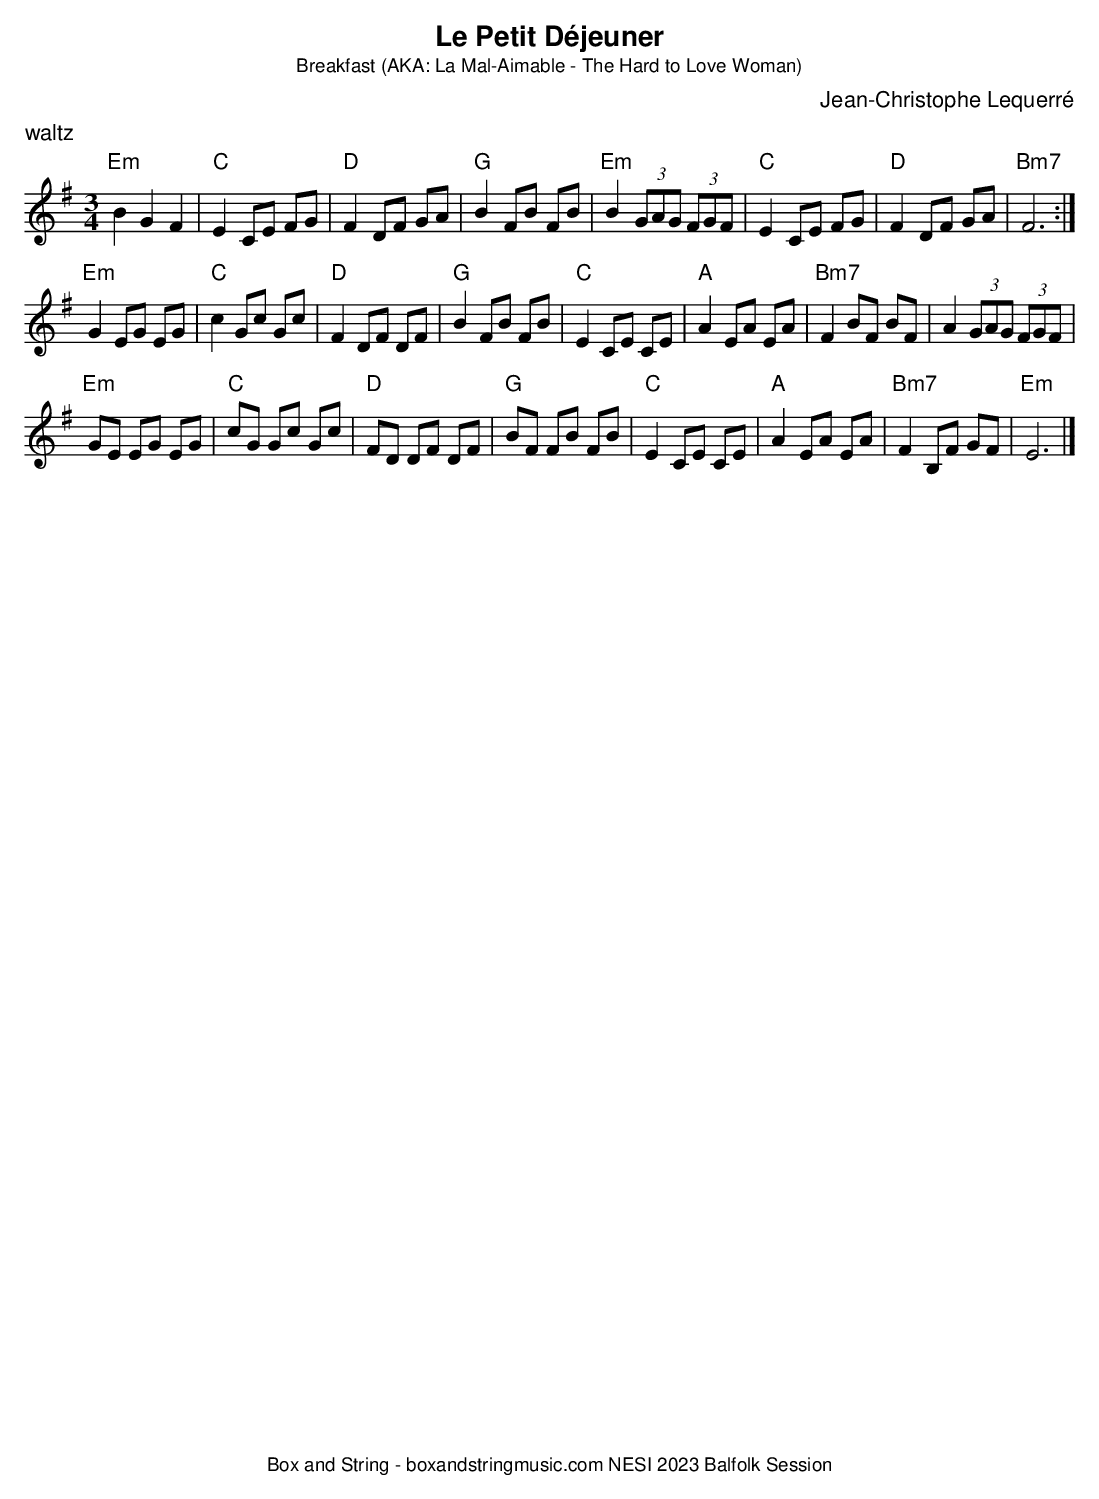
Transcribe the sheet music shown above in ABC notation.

X:1
T:Petit Déjeuner, Le
T:Breakfast (AKA: La Mal-Aimable - The Hard to Love Woman)
C:Jean-Christophe Lequerré
M:3/4
L:1/8
K:G
%%text waltz
"Em"B2G2F2|"C"E2 CE FG|"D"F2 DF GA|"G"B2 FB FB|\
"Em"B2 (3GAG (3FGF|"C"E2 CE FG|"D"F2 DF GA|"Bm7"F6:|
"Em"G2 EG EG|"C"c2 Gc Gc|"D"F2 DF DF|"G"B2 FB FB|\
"C"E2 CE CE|"A"A2 EA EA|"Bm7"F2 BF BF|A2 (3GAG (3FGF|
"Em"GE EG EG|"C"cG Gc Gc|"D"FD DF DF|"G"BF FB FB|\
"C"E2 CE CE|"A"A2 EA EA|"Bm7"F2 B,F GF|"Em"E6|]
